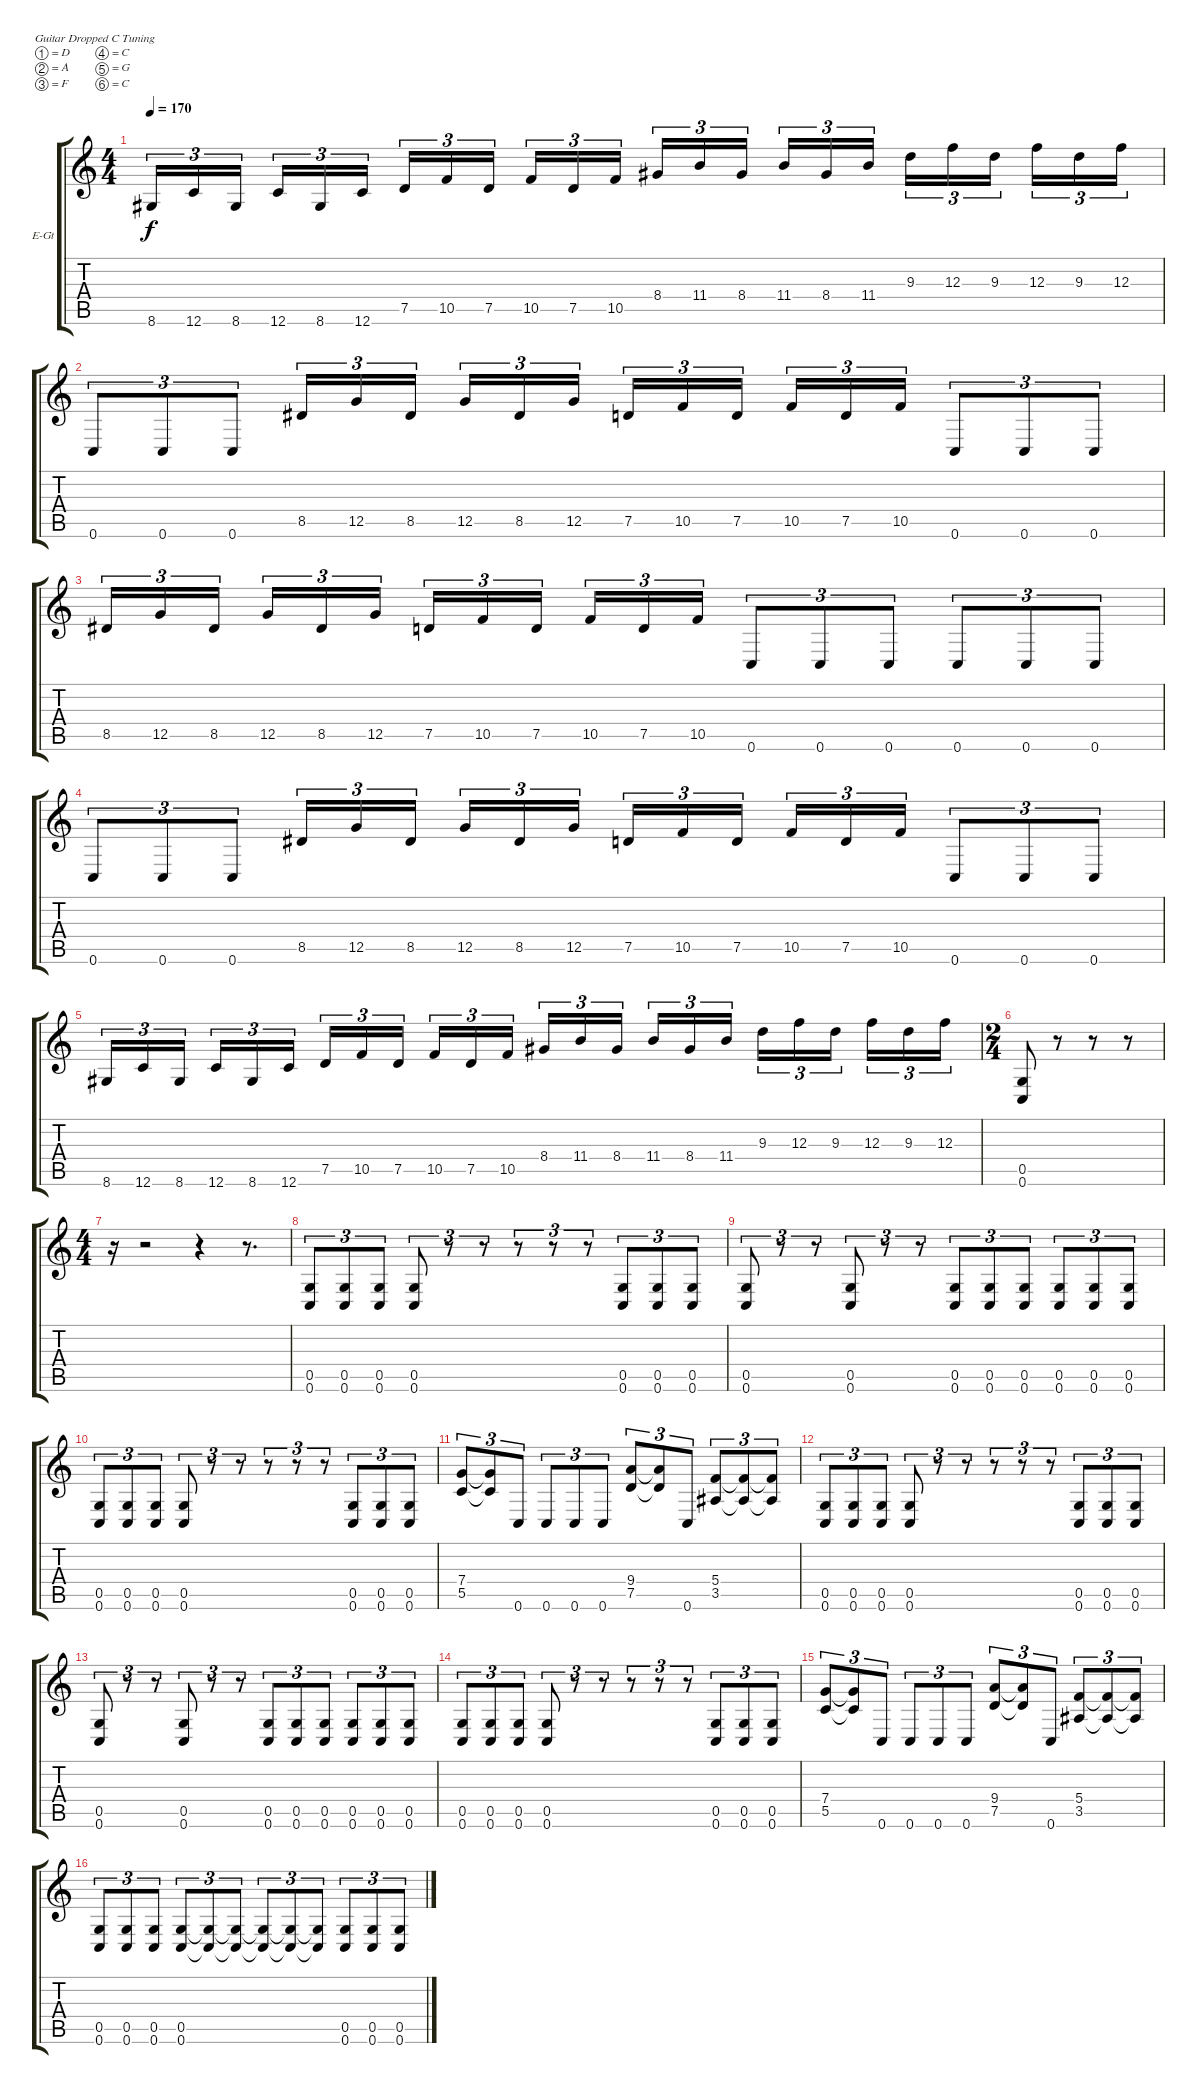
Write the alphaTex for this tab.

\bracketExtendMode groupsimilarinstruments
\firstSystemTrackNameOrientation horizontal
\otherSystemsTrackNameOrientation horizontal
\track ("Track 1" "E-Gt") {instrument distortionguitar}
\staff {score tabs}
\tuning (D4 A3 F3 C3 G2 C2)
\ts (4 4)
\tempo 170
\clef g2
\ks c
8.6.16{tu (3 2) dy f} 12.6.16{tu (3 2)} 8.6.16{tu (3 2)} 12.6.16{tu (3 2)} 8.6.16{tu (3 2)} 12.6.16{tu (3 2)} 7.5.16{tu (3 2)} 10.5.16{tu (3 2)} 7.5.16{tu (3 2)} 10.5.16{tu (3 2)} 7.5.16{tu (3 2)} 10.5.16{tu (3 2)} 8.4.16{tu (3 2)} 11.4.16{tu (3 2)} 8.4.16{tu (3 2)} 11.4.16{tu (3 2)} 8.4.16{tu (3 2)} 11.4.16{tu (3 2)} 9.3.16{tu (3 2)} 12.3.16{tu (3 2)} 9.3.16{tu (3 2)} 12.3.16{tu (3 2)} 9.3.16{tu (3 2)} 12.3.16{tu (3 2)} |
0.6.8{tu (3 2)} 0.6.8{tu (3 2)} 0.6.8{tu (3 2)} 8.5.16{tu (3 2)} 12.5.16{tu (3 2)} 8.5.16{tu (3 2)} 12.5.16{tu (3 2)} 8.5.16{tu (3 2)} 12.5.16{tu (3 2)} 7.5.16{tu (3 2)} 10.5.16{tu (3 2)} 7.5.16{tu (3 2)} 10.5.16{tu (3 2)} 7.5.16{tu (3 2)} 10.5.16{tu (3 2)} 0.6.8{tu (3 2)} 0.6.8{tu (3 2)} 0.6.8{tu (3 2)} |
8.5.16{tu (3 2)} 12.5.16{tu (3 2)} 8.5.16{tu (3 2)} 12.5.16{tu (3 2)} 8.5.16{tu (3 2)} 12.5.16{tu (3 2)} 7.5.16{tu (3 2)} 10.5.16{tu (3 2)} 7.5.16{tu (3 2)} 10.5.16{tu (3 2)} 7.5.16{tu (3 2)} 10.5.16{tu (3 2)} 0.6.8{tu (3 2)} 0.6.8{tu (3 2)} 0.6.8{tu (3 2)} 0.6.8{tu (3 2)} 0.6.8{tu (3 2)} 0.6.8{tu (3 2)} |
0.6.8{tu (3 2)} 0.6.8{tu (3 2)} 0.6.8{tu (3 2)} 8.5.16{tu (3 2)} 12.5.16{tu (3 2)} 8.5.16{tu (3 2)} 12.5.16{tu (3 2)} 8.5.16{tu (3 2)} 12.5.16{tu (3 2)} 7.5.16{tu (3 2)} 10.5.16{tu (3 2)} 7.5.16{tu (3 2)} 10.5.16{tu (3 2)} 7.5.16{tu (3 2)} 10.5.16{tu (3 2)} 0.6.8{tu (3 2)} 0.6.8{tu (3 2)} 0.6.8{tu (3 2)} |
8.6.16{tu (3 2)} 12.6.16{tu (3 2)} 8.6.16{tu (3 2)} 12.6.16{tu (3 2)} 8.6.16{tu (3 2)} 12.6.16{tu (3 2)} 7.5.16{tu (3 2)} 10.5.16{tu (3 2)} 7.5.16{tu (3 2)} 10.5.16{tu (3 2)} 7.5.16{tu (3 2)} 10.5.16{tu (3 2)} 8.4.16{tu (3 2)} 11.4.16{tu (3 2)} 8.4.16{tu (3 2)} 11.4.16{tu (3 2)} 8.4.16{tu (3 2)} 11.4.16{tu (3 2)} 9.3.16{tu (3 2)} 12.3.16{tu (3 2)} 9.3.16{tu (3 2)} 12.3.16{tu (3 2)} 9.3.16{tu (3 2)} 12.3.16{tu (3 2)} |
\ts (2 4)
(0.5 0.6).8 r.8 r.8 r.8 |
\ts (4 4)
r.16 r.2 r.4 r.8{d} |
(0.5 0.6).8{tu (3 2)} (0.5 0.6).8{tu (3 2)} (0.5 0.6).8{tu (3 2)} (0.5 0.6).8{tu (3 2)} r.8{tu (3 2)} r.8{tu (3 2)} r.8{tu (3 2)} r.8{tu (3 2)} r.8{tu (3 2)} (0.5 0.6).8{tu (3 2)} (0.5 0.6).8{tu (3 2)} (0.5 0.6).8{tu (3 2)} |
(0.5 0.6).8{tu (3 2)} r.8{tu (3 2)} r.8{tu (3 2)} (0.5 0.6).8{tu (3 2)} r.8{tu (3 2)} r.8{tu (3 2)} (0.5 0.6).8{tu (3 2)} (0.5 0.6).8{tu (3 2)} (0.5 0.6).8{tu (3 2)} (0.5 0.6).8{tu (3 2)} (0.5 0.6).8{tu (3 2)} (0.5 0.6).8{tu (3 2)} |
(0.5 0.6).8{tu (3 2)} (0.5 0.6).8{tu (3 2)} (0.5 0.6).8{tu (3 2)} (0.5 0.6).8{tu (3 2)} r.8{tu (3 2)} r.8{tu (3 2)} r.8{tu (3 2)} r.8{tu (3 2)} r.8{tu (3 2)} (0.5 0.6).8{tu (3 2)} (0.5 0.6).8{tu (3 2)} (0.5 0.6).8{tu (3 2)} |
(7.4 5.5).8{tu (3 2)} (7.4{t} 5.5{t}).8{tu (3 2)} 0.6.8{tu (3 2)} 0.6.8{tu (3 2)} 0.6.8{tu (3 2)} 0.6.8{tu (3 2)} (9.4 7.5).8{tu (3 2)} (9.4{t} 7.5{t}).8{tu (3 2)} 0.6.8{tu (3 2)} (5.4 3.5).8{tu (3 2)} (5.4{t} 3.5{t}).8{tu (3 2)} (5.4{t} 3.5{t}).8{tu (3 2)} |
(0.5 0.6).8{tu (3 2)} (0.5 0.6).8{tu (3 2)} (0.5 0.6).8{tu (3 2)} (0.5 0.6).8{tu (3 2)} r.8{tu (3 2)} r.8{tu (3 2)} r.8{tu (3 2)} r.8{tu (3 2)} r.8{tu (3 2)} (0.5 0.6).8{tu (3 2)} (0.5 0.6).8{tu (3 2)} (0.5 0.6).8{tu (3 2)} |
(0.5 0.6).8{tu (3 2)} r.8{tu (3 2)} r.8{tu (3 2)} (0.5 0.6).8{tu (3 2)} r.8{tu (3 2)} r.8{tu (3 2)} (0.5 0.6).8{tu (3 2)} (0.5 0.6).8{tu (3 2)} (0.5 0.6).8{tu (3 2)} (0.5 0.6).8{tu (3 2)} (0.5 0.6).8{tu (3 2)} (0.5 0.6).8{tu (3 2)} |
(0.5 0.6).8{tu (3 2)} (0.5 0.6).8{tu (3 2)} (0.5 0.6).8{tu (3 2)} (0.5 0.6).8{tu (3 2)} r.8{tu (3 2)} r.8{tu (3 2)} r.8{tu (3 2)} r.8{tu (3 2)} r.8{tu (3 2)} (0.5 0.6).8{tu (3 2)} (0.5 0.6).8{tu (3 2)} (0.5 0.6).8{tu (3 2)} |
(7.4 5.5).8{tu (3 2)} (7.4{t} 5.5{t}).8{tu (3 2)} 0.6.8{tu (3 2)} 0.6.8{tu (3 2)} 0.6.8{tu (3 2)} 0.6.8{tu (3 2)} (9.4 7.5).8{tu (3 2)} (9.4{t} 7.5{t}).8{tu (3 2)} 0.6.8{tu (3 2)} (5.4 3.5).8{tu (3 2)} (5.4{t} 3.5{t}).8{tu (3 2)} (5.4{t} 3.5{t}).8{tu (3 2)} |
(0.5 0.6).8{tu (3 2)} (0.5 0.6).8{tu (3 2)} (0.5 0.6).8{tu (3 2)} (0.5 0.6).8{tu (3 2)} (0.5{t} 0.6{t}).8{tu (3 2)} (0.5{t} 0.6{t}).8{tu (3 2)} (0.5{t} 0.6{t}).8{tu (3 2)} (0.5{t} 0.6{t}).8{tu (3 2)} (0.5{t} 0.6{t}).8{tu (3 2)} (0.5 0.6).8{tu (3 2)} (0.5 0.6).8{tu (3 2)} (0.5 0.6).8{tu (3 2)}
